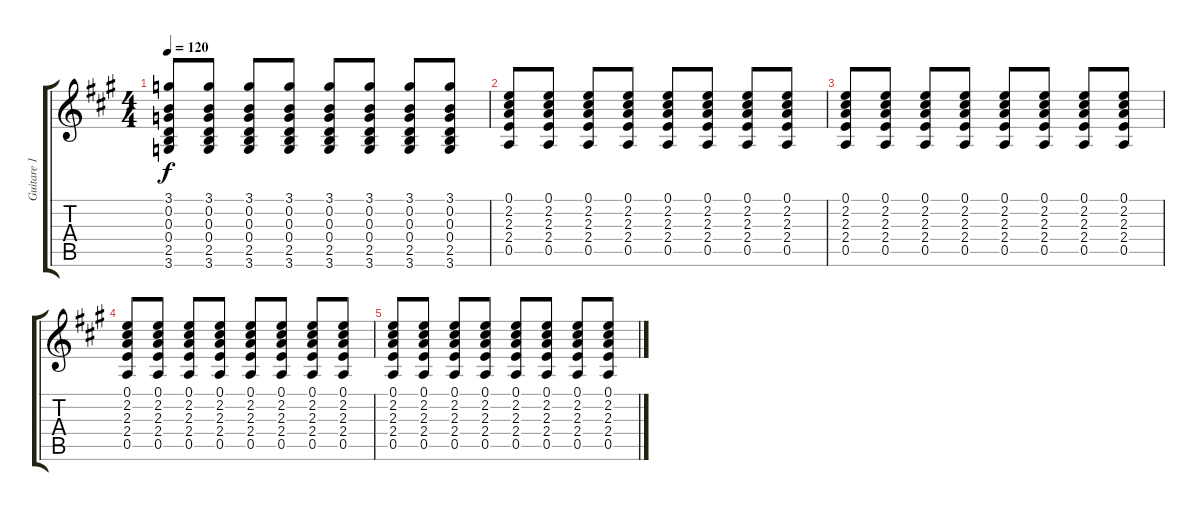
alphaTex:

\track ("Guitare 1" "Guitare 1") {instrument electricguitarclean}
\staff {score tabs}
\tuning (E4 B3 G3 D3 A2 E2) {hide}
\ts (4 4)
\tempo 120
\clef g2
\ks a
(3.1 0.2 0.3 0.4 2.5 3.6).8{dy f} (3.1 0.2 0.3 0.4 2.5 3.6).8 (3.1 0.2 0.3 0.4 2.5 3.6).8 (3.1 0.2 0.3 0.4 2.5 3.6).8 (3.1 0.2 0.3 0.4 2.5 3.6).8 (3.1 0.2 0.3 0.4 2.5 3.6).8 (3.1 0.2 0.3 0.4 2.5 3.6).8 (3.1 0.2 0.3 0.4 2.5 3.6).8 |
(0.1 2.2 2.3 2.4 0.5).8 (0.1 2.2 2.3 2.4 0.5).8 (0.1 2.2 2.3 2.4 0.5).8 (0.1 2.2 2.3 2.4 0.5).8 (0.1 2.2 2.3 2.4 0.5).8 (0.1 2.2 2.3 2.4 0.5).8 (0.1 2.2 2.3 2.4 0.5).8 (0.1 2.2 2.3 2.4 0.5).8 |
(0.1 2.2 2.3 2.4 0.5).8 (0.1 2.2 2.3 2.4 0.5).8 (0.1 2.2 2.3 2.4 0.5).8 (0.1 2.2 2.3 2.4 0.5).8 (0.1 2.2 2.3 2.4 0.5).8 (0.1 2.2 2.3 2.4 0.5).8 (0.1 2.2 2.3 2.4 0.5).8 (0.1 2.2 2.3 2.4 0.5).8 |
(0.1 2.2 2.3 2.4 0.5).8 (0.1 2.2 2.3 2.4 0.5).8 (0.1 2.2 2.3 2.4 0.5).8 (0.1 2.2 2.3 2.4 0.5).8 (0.1 2.2 2.3 2.4 0.5).8 (0.1 2.2 2.3 2.4 0.5).8 (0.1 2.2 2.3 2.4 0.5).8 (0.1 2.2 2.3 2.4 0.5).8 |
(0.1 2.2 2.3 2.4 0.5).8 (0.1 2.2 2.3 2.4 0.5).8 (0.1 2.2 2.3 2.4 0.5).8 (0.1 2.2 2.3 2.4 0.5).8 (0.1 2.2 2.3 2.4 0.5).8 (0.1 2.2 2.3 2.4 0.5).8 (0.1 2.2 2.3 2.4 0.5).8 (0.1 2.2 2.3 2.4 0.5).8
